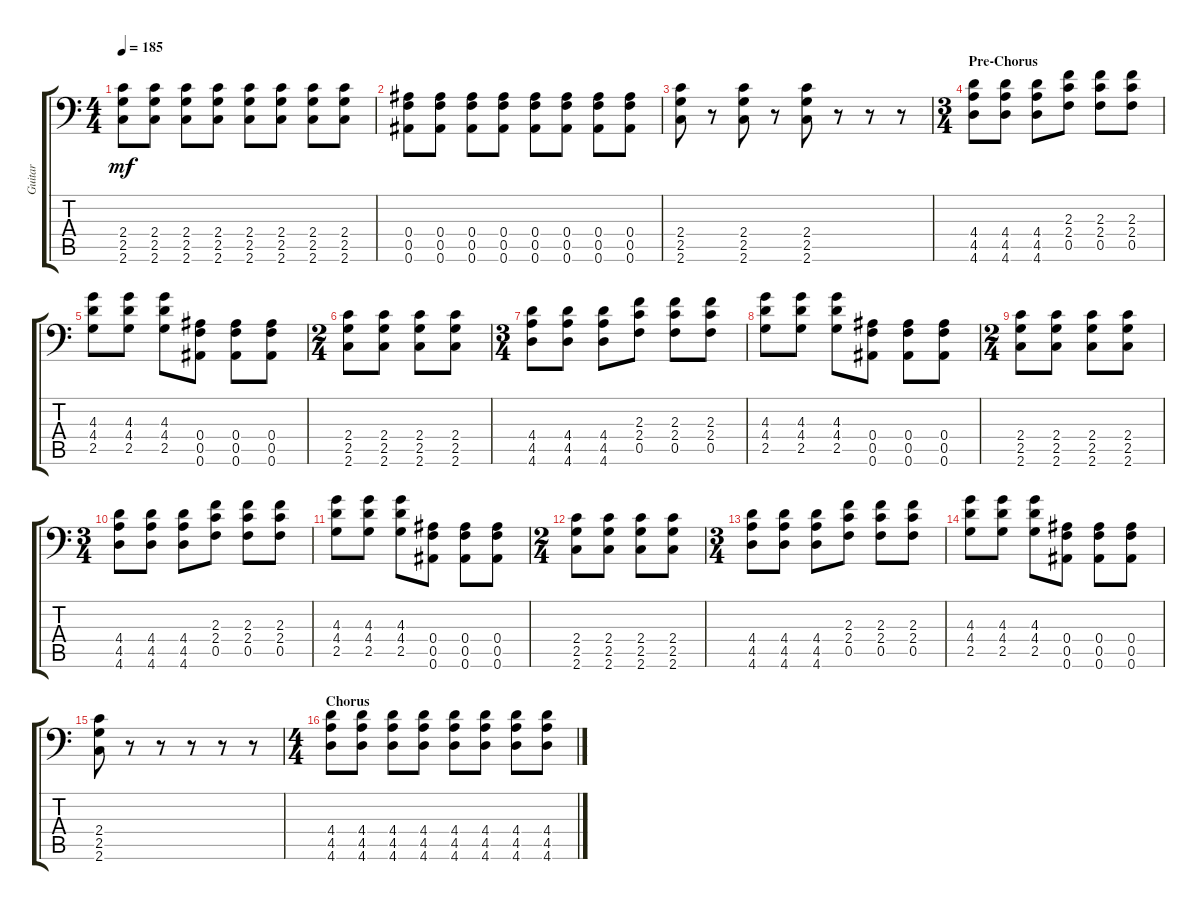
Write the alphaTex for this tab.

\track ("Guitar" "Guitar") {instrument distortionguitar}
\staff {score tabs}
\tuning (C4 G3 Eb3 Bb2 F2 Bb1) {hide}
\ts (4 4)
\tempo 185
\clef f4
\ks c
(2.4 2.5 2.6).8{dy mf} (2.4 2.5 2.6).8 (2.4 2.5 2.6).8 (2.4 2.5 2.6).8 (2.4 2.5 2.6).8 (2.4 2.5 2.6).8 (2.4 2.5 2.6).8 (2.4 2.5 2.6).8 |
(0.4 0.5 0.6).8 (0.4 0.5 0.6).8 (0.4 0.5 0.6).8 (0.4 0.5 0.6).8 (0.4 0.5 0.6).8 (0.4 0.5 0.6).8 (0.4 0.5 0.6).8 (0.4 0.5 0.6).8 |
(2.4 2.5 2.6).8 r.8 (2.4 2.5 2.6).8 r.8 (2.4 2.5 2.6).8 r.8 r.8 r.8 |
\ts (3 4)
\section ("" "Pre-Chorus")
(4.4 4.5 4.6).8 (4.4 4.5 4.6).8 (4.4 4.5 4.6).8 (2.3 2.4 0.5).8 (2.3 2.4 0.5).8 (2.3 2.4 0.5).8 |
(4.3 4.4 2.5).8 (4.3 4.4 2.5).8 (4.3 4.4 2.5).8 (0.4 0.5 0.6).8 (0.4 0.5 0.6).8 (0.4 0.5 0.6).8 |
\ts (2 4)
(2.4 2.5 2.6).8 (2.4 2.5 2.6).8 (2.4 2.5 2.6).8 (2.4 2.5 2.6).8 |
\ts (3 4)
(4.4 4.5 4.6).8 (4.4 4.5 4.6).8 (4.4 4.5 4.6).8 (2.3 2.4 0.5).8 (2.3 2.4 0.5).8 (2.3 2.4 0.5).8 |
(4.3 4.4 2.5).8 (4.3 4.4 2.5).8 (4.3 4.4 2.5).8 (0.4 0.5 0.6).8 (0.4 0.5 0.6).8 (0.4 0.5 0.6).8 |
\ts (2 4)
(2.4 2.5 2.6).8 (2.4 2.5 2.6).8 (2.4 2.5 2.6).8 (2.4 2.5 2.6).8 |
\ts (3 4)
(4.4 4.5 4.6).8 (4.4 4.5 4.6).8 (4.4 4.5 4.6).8 (2.3 2.4 0.5).8 (2.3 2.4 0.5).8 (2.3 2.4 0.5).8 |
(4.3 4.4 2.5).8 (4.3 4.4 2.5).8 (4.3 4.4 2.5).8 (0.4 0.5 0.6).8 (0.4 0.5 0.6).8 (0.4 0.5 0.6).8 |
\ts (2 4)
(2.4 2.5 2.6).8 (2.4 2.5 2.6).8 (2.4 2.5 2.6).8 (2.4 2.5 2.6).8 |
\ts (3 4)
(4.4 4.5 4.6).8 (4.4 4.5 4.6).8 (4.4 4.5 4.6).8 (2.3 2.4 0.5).8 (2.3 2.4 0.5).8 (2.3 2.4 0.5).8 |
(4.3 4.4 2.5).8 (4.3 4.4 2.5).8 (4.3 4.4 2.5).8 (0.4 0.5 0.6).8 (0.4 0.5 0.6).8 (0.4 0.5 0.6).8 |
(2.4 2.5 2.6).8 r.8 r.8 r.8 r.8 r.8 |
\ts (4 4)
\section ("" "Chorus")
(4.4 4.5 4.6).8 (4.4 4.5 4.6).8 (4.4 4.5 4.6).8 (4.4 4.5 4.6).8 (4.4 4.5 4.6).8 (4.4 4.5 4.6).8 (4.4 4.5 4.6).8 (4.4 4.5 4.6).8
